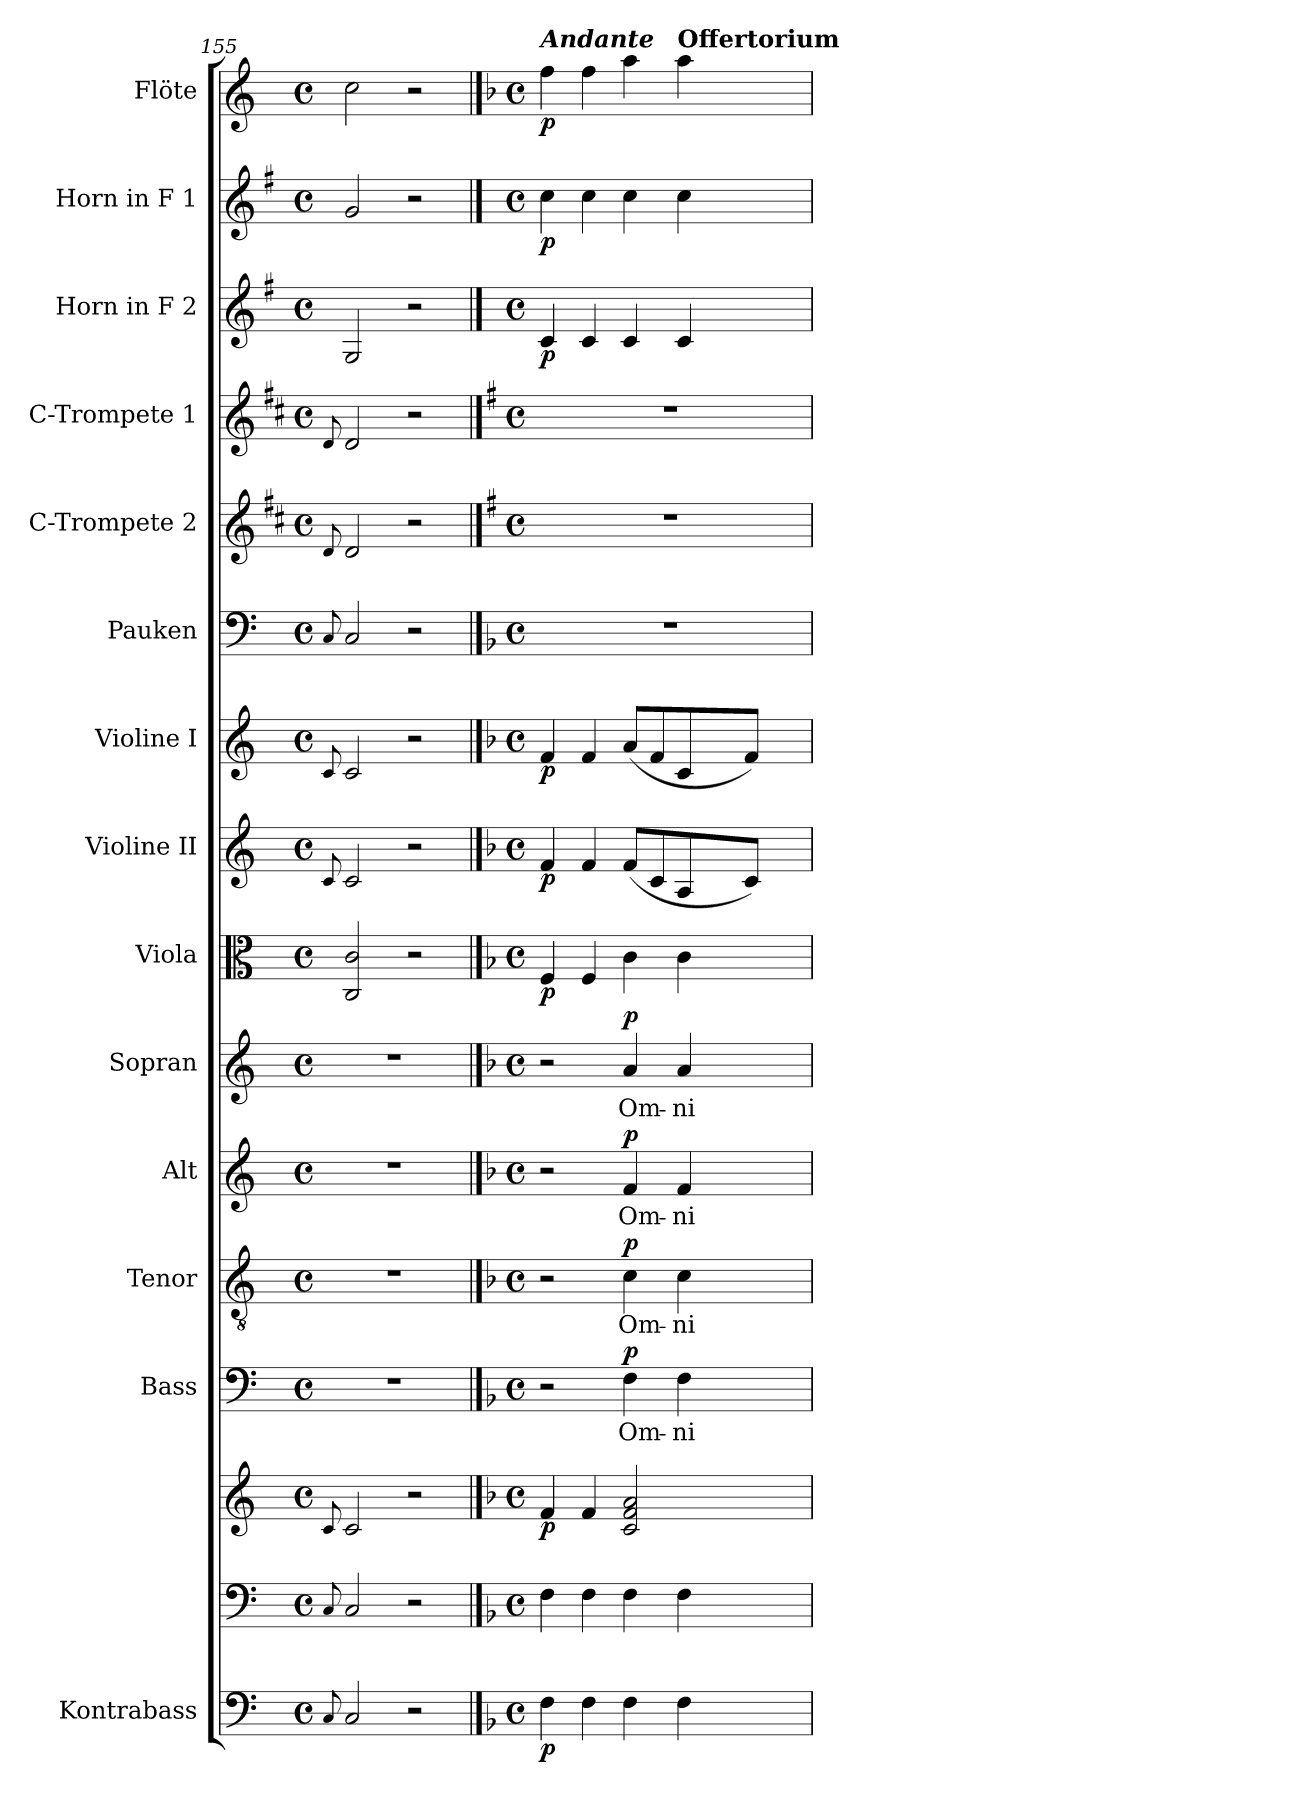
**kern	**dynam	**kern	**kern	**dynam	**kern	**text	**dynam	**kern	**text	**dynam	**kern	**text	**dynam	**kern	**text	**dynam	**kern	**dynam	**kern	**dynam	**kern	**dynam	**kern	**kern	**kern	**kern	**dynam	**kern	**dynam	**kern	**dynam
*part15	*part15	*part14	*part14	*part14	*part13	*part13	*part13	*part12	*part12	*part12	*part11	*part11	*part11	*part10	*part10	*part10	*part9	*part9	*part8	*part8	*part7	*part7	*part6	*part5	*part4	*part3	*part3	*part2	*part2	*part1	*part1
*staff16	*staff16	*staff15	*staff14	*staff14/15	*staff13	*staff13	*staff13	*staff12	*staff12	*staff12	*staff11	*staff11	*staff11	*staff10	*staff10	*staff10	*staff9	*staff9	*staff8	*staff8	*staff7	*staff7	*staff6	*staff5	*staff4	*staff3	*staff3	*staff2	*staff2	*staff1	*staff1
*I"Kontrabass	*	*	*	*	*I"Bass	*	*	*I"Tenor	*	*	*I"Alt	*	*	*I"Sopran	*	*	*I"Viola	*	*I"Violine II	*	*I"Violine I	*	*I"Pauken	*I"C-Trompete 2	*I"C-Trompete 1	*I"Horn in F 2	*	*I"Horn in F 1	*	*I"Flöte	*
*I'Kb.	*	*	*	*	*I'B.	*	*	*I'T.	*	*	*I'A.	*	*	*I'S.	*	*	*I'Vla.	*	*I'Vl. II	*	*I'Vl. I	*	*I'Pk.	*I'C Trp. 2	*I'C Trp. 1	*	*	*	*	*I'Fl.	*
*clefF4	*	*clefF4	*clefG2	*	*clefF4	*	*	*clefGv2	*	*	*clefG2	*	*	*clefG2	*	*	*clefC3	*	*clefG2	*	*clefG2	*	*clefF4	*clefG2	*clefG2	*clefG2	*	*clefG2	*	*clefG2	*
*ITrd7c12	*	*	*	*	*	*	*	*	*	*	*	*	*	*	*	*	*	*	*	*	*	*	*	*ITrd1c2	*ITrd1c2	*ITrd4c7	*	*ITrd4c7	*	*	*
*k[]	*	*k[]	*k[]	*	*k[]	*	*	*k[]	*	*	*k[]	*	*	*k[]	*	*	*k[]	*	*k[]	*	*k[]	*	*k[]	*k[]	*k[]	*k[]	*	*k[]	*	*k[]	*
*C:	*	*C:	*C:	*	*C:	*	*	*C:	*	*	*C:	*	*	*C:	*	*	*C:	*	*C:	*	*C:	*	*C:	*C:	*C:	*C:	*	*C:	*	*C:	*
*M4/4	*	*M4/4	*M4/4	*	*M4/4	*	*	*M4/4	*	*	*M4/4	*	*	*M4/4	*	*	*M4/4	*	*M4/4	*	*M4/4	*	*M4/4	*M4/4	*M4/4	*M4/4	*	*M4/4	*	*M4/4	*
*met(c)	*	*met(c)	*met(c)	*	*met(c)	*	*	*met(c)	*	*	*met(c)	*	*	*met(c)	*	*	*met(c)	*	*met(c)	*	*met(c)	*	*met(c)	*met(c)	*met(c)	*met(c)	*	*met(c)	*	*met(c)	*
=155	=155	=155	=155	=155	=155	=155	=155	=155	=155	=155	=155	=155	=155	=155	=155	=155	=155	=155	=155	=155	=155	=155	=155	=155	=155	=155	=155	=155	=155	=155	=155
8qqCC/	.	8qqC/	8qqc/	.	.	.	.	.	.	.	.	.	.	.	.	.	.	.	8qqc/	.	8qqc/	.	8qqC/	8qqc/	8qqc/	.	.	.	.	.	.
2CC/	.	2C/	2c/	.	1r	.	.	1r	.	.	1r	.	.	1r	.	.	2C/ 2c/	.	2c/	.	2c/	.	2C/	2c/	2c/	2C/	.	2c/	.	2cc\	.
2r	.	2r	2r	.	.	.	.	.	.	.	.	.	.	.	.	.	2r	.	2r	.	2r	.	2r	2r	2r	2r	.	2r	.	2r	.
!!LO:PB:g=z
==156	==156	==156	==156	==156	==156	==156	==156	==156	==156	==156	==156	==156	==156	==156	==156	==156	==156	==156	==156	==156	==156	==156	==156	==156	==156	==156	==156	==156	==156	==156	==156
*k[b-]	*	*k[b-]	*k[b-]	*	*k[b-]	*	*	*k[b-]	*	*	*k[b-]	*	*	*k[b-]	*	*	*k[b-]	*	*k[b-]	*	*k[b-]	*	*k[b-]	*k[b-]	*k[b-]	*k[b-]	*	*k[b-]	*	*k[b-]	*
*F:	*	*F:	*F:	*	*F:	*	*	*F:	*	*	*F:	*	*	*F:	*	*	*F:	*	*F:	*	*F:	*	*F:	*F:	*F:	*F:	*	*F:	*	*F:	*
*M4/4	*	*M4/4	*M4/4	*	*M4/4	*	*	*M4/4	*	*	*M4/4	*	*	*M4/4	*	*	*M4/4	*	*M4/4	*	*M4/4	*	*M4/4	*M4/4	*M4/4	*M4/4	*	*M4/4	*	*M4/4	*
*met(c)	*	*met(c)	*met(c)	*	*met(c)	*	*	*met(c)	*	*	*met(c)	*	*	*met(c)	*	*	*met(c)	*	*met(c)	*	*met(c)	*	*met(c)	*met(c)	*met(c)	*met(c)	*	*met(c)	*	*met(c)	*
!	!	!	!	!	!	!	!	!	!	!	!	!	!	!	!	!	!	!	!	!	!	!	!	!	!	!	!	!	!	!LO:TX:a:Bi:t=Andante	!
!	!LO:DY:b	!	!	!LO:DY:b	!	!	!	!	!	!	!	!	!	!	!	!	!	!LO:DY:b	!	!LO:DY:b	!	!LO:DY:b	!	!	!	!	!LO:DY:b	!	!LO:DY:b	!	!LO:DY:b
4FF\	p	4F\	4f/	p	2r	.	.	2r	.	.	2r	.	.	2r	.	.	4F/	p	4f/	p	4f/	p	1r	1r	1r	4F/	p	4f\	p	4ff\	p
4FF\	.	4F\	4f/	.	.	.	.	.	.	.	.	.	.	.	.	.	4F/	.	4f/	.	4f/	.	.	.	.	4F/	.	4f\	.	4ff\	.
!	!	!	!	!	!	!LO:LY:b	!LO:DY:a	!	!LO:LY:b	!LO:DY:a	!	!LO:LY:b	!LO:DY:a	!	!LO:LY:b	!LO:DY:a	!	!	!	!	!	!	!	!	!	!	!	!	!	!	!
4FF\	.	4F\	2c/ 2f/ 2a/	.	4F\	Om-	p	4c\	Om-	p	4f/	Om-	p	4a/	Om-	p	4c\	.	(<8f/L	.	(<8a/L	.	.	.	.	4F/	.	4f\	.	4aa\	.
.	.	.	.	.	.	.	.	.	.	.	.	.	.	.	.	.	.	.	8c/	.	8f/	.	.	.	.	.	.	.	.	.	.
!	!	!	!	!	!	!	!	!	!	!	!	!	!	!	!	!	!	!	!	!	!	!	!	!	!	!	!	!	!	!LO:TX:a:B:t=Offertorium	!
!	!	!	!	!	!	!LO:LY:b	!	!	!LO:LY:b	!	!	!LO:LY:b	!	!	!LO:LY:b	!	!	!	!	!	!	!	!	!	!	!	!	!	!	!	!
4FF\	.	4F\	.	.	4F\	-ni	.	4c\	-ni	.	4f/	-ni	.	4a/	-ni	.	4c\	.	8A/	.	8c/	.	.	.	.	4F/	.	4f\	.	4aa\	.
.	.	.	.	.	.	.	.	.	.	.	.	.	.	.	.	.	.	.	8c/J)	.	8f/J)	.	.	.	.	.	.	.	.	.	.
=	=	=	=	=	=	=	=	=	=	=	=	=	=	=	=	=	=	=	=	=	=	=	=	=	=	=	=	=	=	=	=
*-	*-	*-	*-	*-	*-	*-	*-	*-	*-	*-	*-	*-	*-	*-	*-	*-	*-	*-	*-	*-	*-	*-	*-	*-	*-	*-	*-	*-	*-	*-	*-
